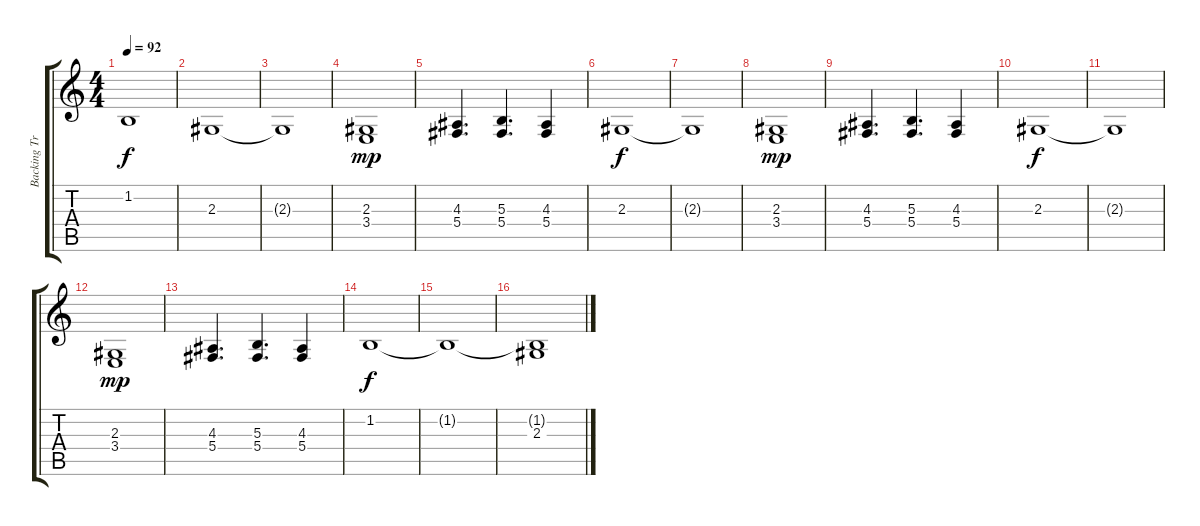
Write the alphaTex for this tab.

\track ("Backing Track" "Backing Tr") {instrument stringensemble1}
\staff {score tabs}
\tuning (Eb4 Bb3 Gb3 Db3 Ab2 Eb2) {hide}
\ts (4 4)
\tempo 92
\clef g2
\ks c
1.2.1{dy f} |
2.3.1 |
2.3{t}.1 |
(2.3 3.4).1{dy mp} |
(4.3 5.4).4{d} (5.3 5.4).4{d} (4.3 5.4).4 |
2.3.1{dy f} |
2.3{t}.1 |
(2.3 3.4).1{dy mp} |
(4.3 5.4).4{d} (5.3 5.4).4{d} (4.3 5.4).4 |
2.3.1{dy f} |
2.3{t}.1 |
(2.3 3.4).1{dy mp} |
(4.3 5.4).4{d} (5.3 5.4).4{d} (4.3 5.4).4 |
1.2.1{dy f} |
1.2{t}.1 |
(1.2{t} 2.3).1
